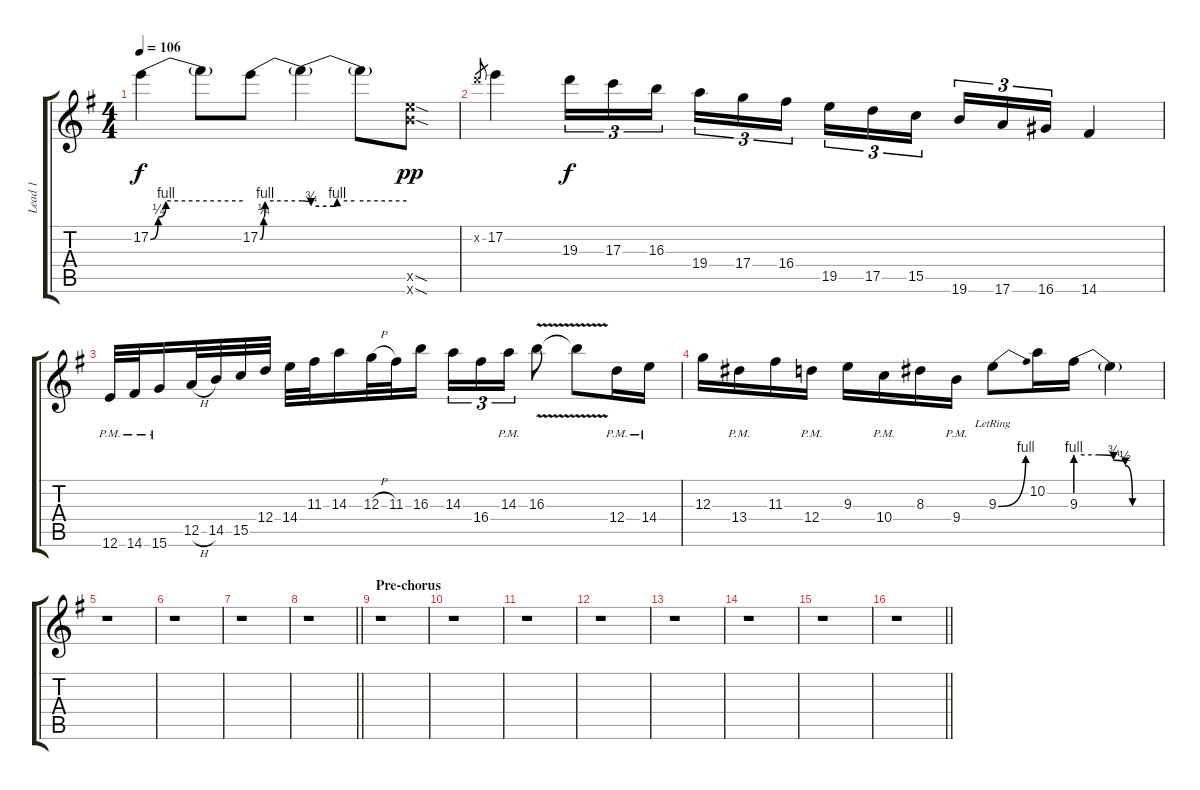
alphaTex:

\track ("Lead 1" "Lead 1") {instrument distortionguitar}
\staff {score tabs}
\tuning (E4 B3 G3 D3 A2 E2) {hide}
\ts (4 4)
\tempo 106
\clef g2
\ks g
17.2{be (custom 0 0 5 1 10 4 60 4)}.4{dy f} 17.2{t}.8 17.2{be (custom 0 0 5 1 7 4 60 4)}.8 17.2{be (custom 0 4 5 3 18 3 20 4 30 4 60 4) t}.4 17.2{t}.8 (19.5{sod x} 19.6{sod x}).8{dy pp} |
15.2{x}.8{gr} 17.2.4 19.3.16{tu (3 2) dy f} 17.3.16{tu (3 2)} 16.3.16{tu (3 2) beam splitsecondary} 19.4.16{tu (3 2)} 17.4.16{tu (3 2)} 16.4.16{tu (3 2)} 19.5.16{tu (3 2)} 17.5.16{tu (3 2)} 15.5.16{tu (3 2) beam splitsecondary} 19.6.16{tu (3 2)} 17.6.16{tu (3 2)} 16.6.16{tu (3 2)} 14.6.4 |
12.6{pm}.32 14.6{pm}.32 15.6{pm}.16 12.5{h}.32 14.5.32 15.5.32 12.4.32 14.4.32 11.3.32 14.3.16 12.3{h}.32 11.3.32 16.3.16 14.3.16{tu (3 2)} 16.4.16{tu (3 2)} 14.3{pm}.16{tu (3 2)} 16.3{v}.8 16.3{t}.8 12.4{pm}.16 14.4{pm}.16 |
12.3.16 13.4{pm}.16 11.3.16 12.4{pm}.16 9.3.16 10.4{pm}.16 8.3.16 9.4{pm}.16 9.3{be (bend 0 0 60 4) lr}.8 10.2.16 9.3{be (custom 0 4 16 4 26 3 34 2 39 0 60 0)}.16 9.3{t}.4 |
r.1 |
r.1 |
r.1 |
\barLineRight lightlight
r.1 |
\section ("" "Pre-chorus")
r.1 |
r.1 |
r.1 |
r.1 |
r.1 |
r.1 |
r.1 |
\barLineRight lightlight
r.1
